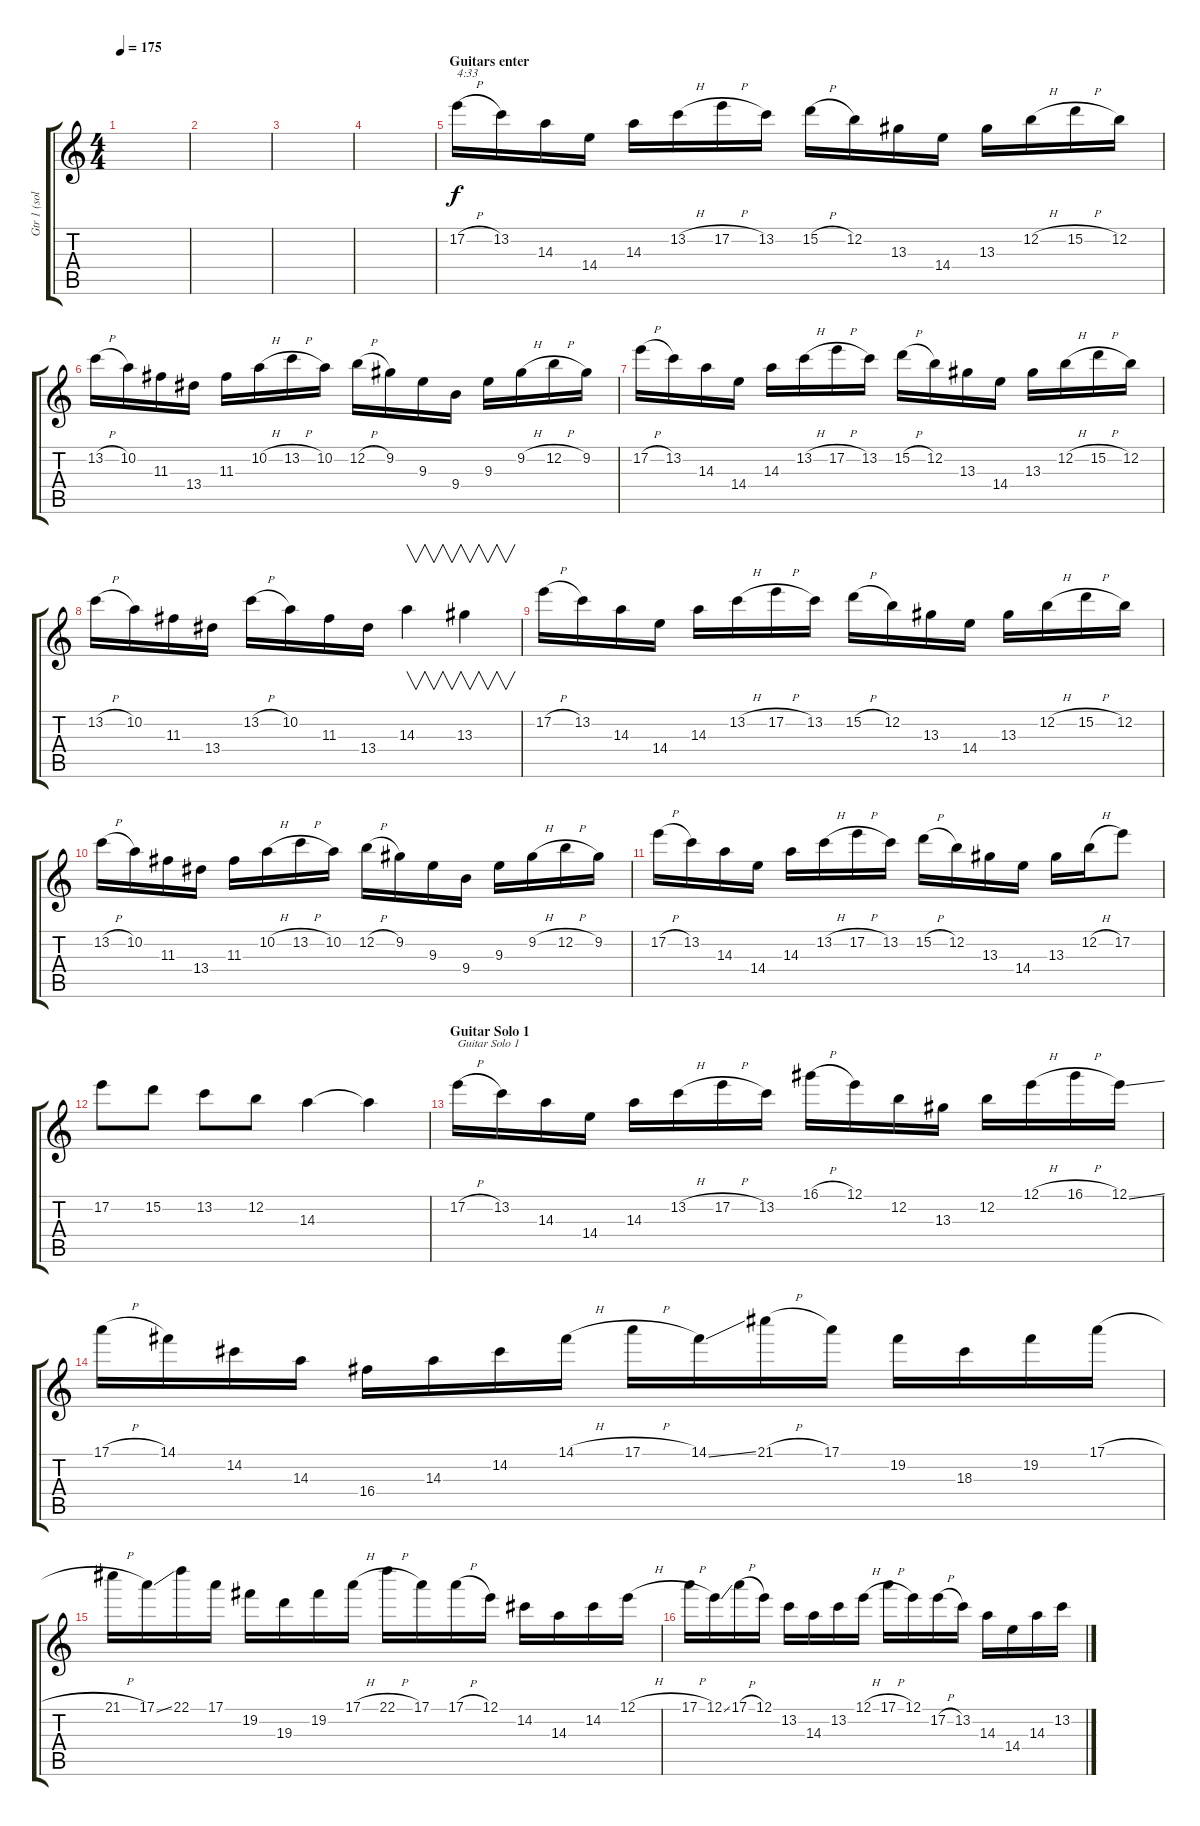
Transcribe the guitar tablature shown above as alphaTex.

\track ("Gtr 1 (solos)" "Gtr 1 (sol") {instrument overdrivenguitar}
\staff {score tabs}
\tuning (E4 B3 G3 D3 A2 E2) {hide}
\ts (4 4)
\tempo 175
\clef g2
\ks c
|
|
|
|
\section ("" "Guitars enter")
17.2{h}.16{txt "4:33"} 13.2.16 14.3.16 14.4.16 14.3.16 13.2{h}.16 17.2{h}.16 13.2.16 15.2{h}.16 12.2.16 13.3.16 14.4.16 13.3.16 12.2{h}.16 15.2{h}.16 12.2.16 |
13.2{h}.16 10.2.16 11.3.16 13.4.16 11.3.16 10.2{h}.16 13.2{h}.16 10.2.16 12.2{h}.16 9.2.16 9.3.16 9.4.16 9.3.16 9.2{h}.16 12.2{h}.16 9.2.16 |
17.2{h}.16 13.2.16 14.3.16 14.4.16 14.3.16 13.2{h}.16 17.2{h}.16 13.2.16 15.2{h}.16 12.2.16 13.3.16 14.4.16 13.3.16 12.2{h}.16 15.2{h}.16 12.2.16 |
13.2{h}.16 10.2.16 11.3.16 13.4.16 13.2{h}.16 10.2.16 11.3.16 13.4.16 14.3.4{v} 13.3.4{v} |
17.2{h}.16 13.2.16 14.3.16 14.4.16 14.3.16 13.2{h}.16 17.2{h}.16 13.2.16 15.2{h}.16 12.2.16 13.3.16 14.4.16 13.3.16 12.2{h}.16 15.2{h}.16 12.2.16 |
13.2{h}.16 10.2.16 11.3.16 13.4.16 11.3.16 10.2{h}.16 13.2{h}.16 10.2.16 12.2{h}.16 9.2.16 9.3.16 9.4.16 9.3.16 9.2{h}.16 12.2{h}.16 9.2.16 |
17.2{h}.16 13.2.16 14.3.16 14.4.16 14.3.16 13.2{h}.16 17.2{h}.16 13.2.16 15.2{h}.16 12.2.16 13.3.16 14.4.16 13.3.16 12.2{h}.16 17.2.8 |
17.2.8 15.2.8 13.2.8 12.2.8 14.3.4 14.3{t}.4 |
\section ("" "Guitar Solo 1")
17.2{h}.16{txt "Guitar Solo 1"} 13.2.16 14.3.16 14.4.16 14.3.16 13.2{h}.16 17.2{h}.16 13.2.16 16.1{h}.16 12.1.16 12.2.16 13.3.16 12.2.16 12.1{h}.16 16.1{h}.16 12.1{ss}.16 |
17.1{h}.16 14.1.16 14.2.16 14.3.16 16.4.16 14.3.16 14.2.16 14.1{h}.16 17.1{h}.16 14.1{ss}.16 21.1{h}.16 17.1.16 19.2.16 18.3.16 19.2.16 17.1{h}.16 |
21.1{h}.16 17.1{ss}.16 22.1.16 17.1.16 19.2.16 19.3.16 19.2.16 17.1{h}.16 22.1{h}.16 17.1.16 17.1{h}.16 12.1.16 14.2.16 14.3.16 14.2.16 12.1{h}.16 |
17.1{h}.16 12.1{ss}.16 17.1{h}.16 12.1.16 13.2.16 14.3.16 13.2.16 12.1{h}.16 17.1{h}.16 12.1.16 17.2{h}.16 13.2.16 14.3.16 14.4.16 14.3.16 13.2{h}.16
